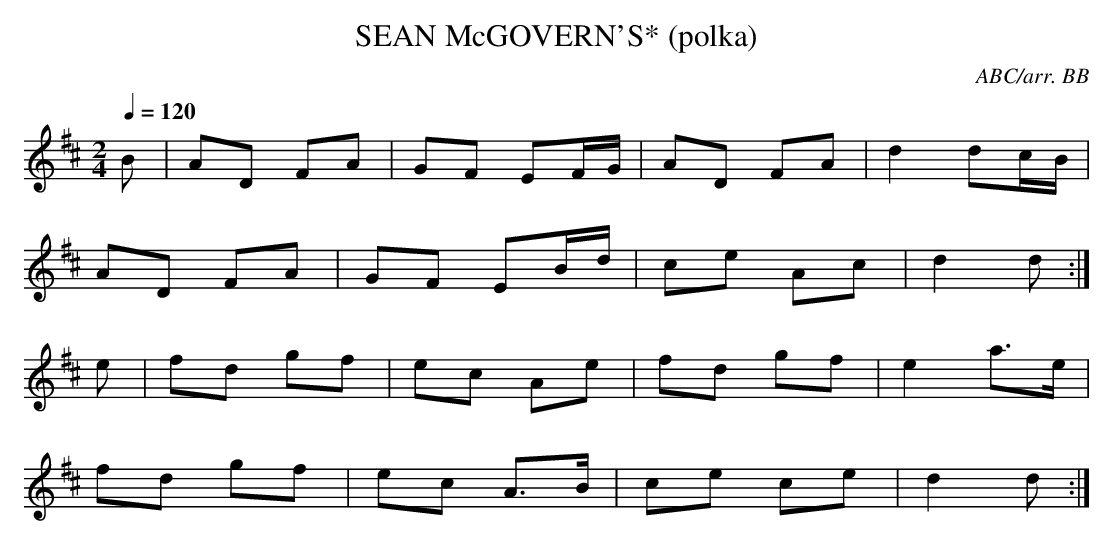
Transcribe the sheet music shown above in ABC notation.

X:1
T:SEAN McGOVERN'S* (polka)
C:ABC/arr. BB
L:1/8
M:2/4
Q:1/4=120
K:D
B|AD FA|GF EF/G/|AD FA|d2 dc/B/|
AD FA|GF EB/d/|ce Ac|d2 d :|
e|fd gf|ec Ae|fd gf|e2 a>e|
fd gf|ec A>B|ce ce|d2 d:|
